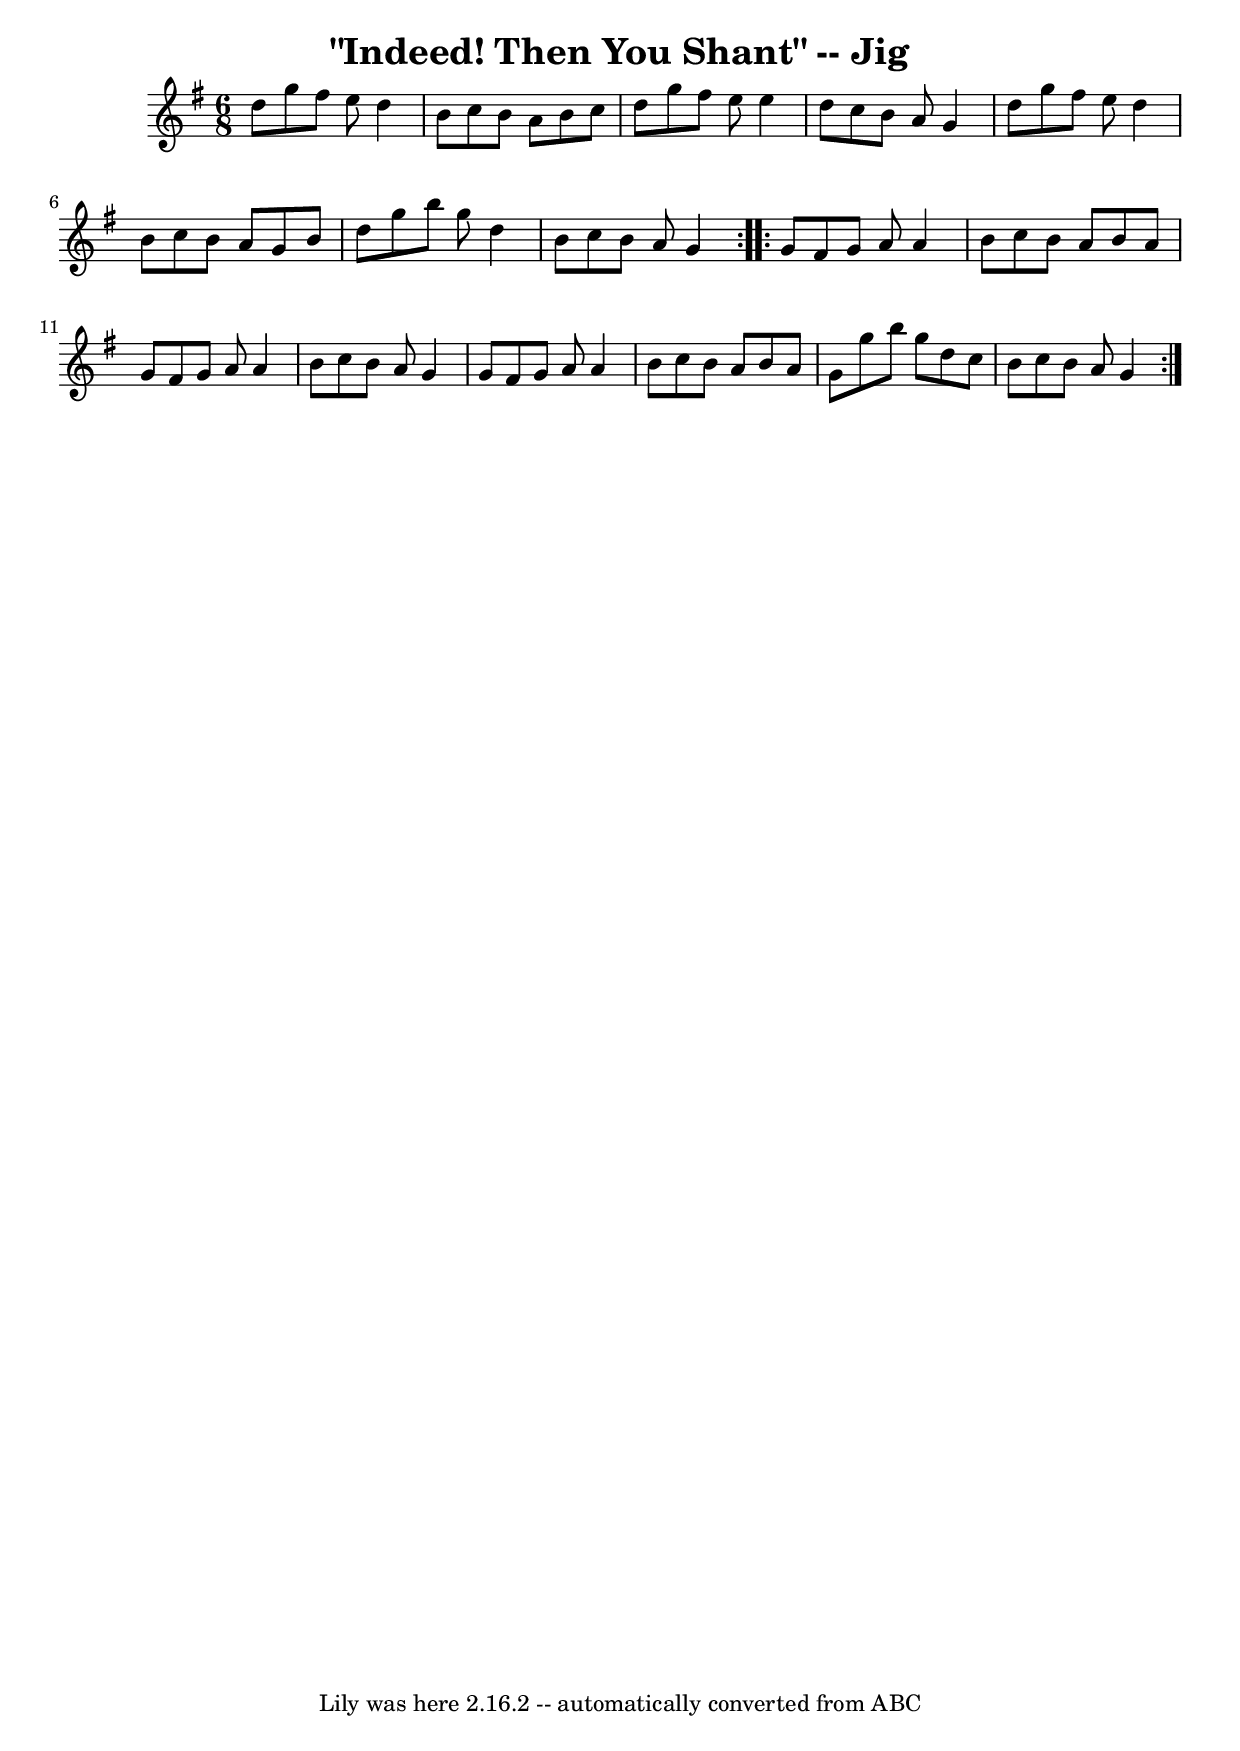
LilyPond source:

\version "2.16.2"
\include "Mammoth.ily"
\header {
  %% book = "Ryan's Mammoth Collection"
  crossRefNumber = "1"
  footnotes = "\\\\111 625"
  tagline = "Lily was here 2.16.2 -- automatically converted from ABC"
  title = "\"Indeed! Then You Shant\" -- Jig"

}
voicedefault =  {



  \repeat volta 2 {

    \time 6/8 
    \key g \major
    d''8  |
    g''8 fis''8 e''8 d''4    
    b'8    |
    c''8 b'8 a'8 b'8 c''8 d''8    |
    g''8  
    fis''8 e''8 e''4 d''8    |
    c''8 b'8 a'8 g'4    
    d''8    |
    g''8 fis''8 e''8 d''4 b'8    |
    c''8   
    b'8 a'8 g'8 b'8 d''8    |
    g''8 b''8 g''8 d''4    
    b'8    |
    c''8 b'8 a'8 g'4  
  }     
  \repeat volta 2 {
    g'8   |
    fis'8 g'8 a'8 a'4 b'8    |
    c''8 b'8 a'8 
    b'8 a'8 g'8    |
    fis'8 g'8 a'8 a'4 b'8     |
    c''8 b'8 a'8 g'4 g'8    |
    fis'8 g'8 a'8 
    a'4 b'8    |
    c''8 b'8 a'8 b'8 a'8 g'8    |
    
    g''8 b''8 g''8 d''8 c''8 b'8    |
    c''8 b'8 a'8  
    g'4  
  }   

}

\score{
  <<

    \context Staff="default"
    {
      \voicedefault 
      
    }

  >>
  \layout {
    
  }
  \midi {
  }

}
